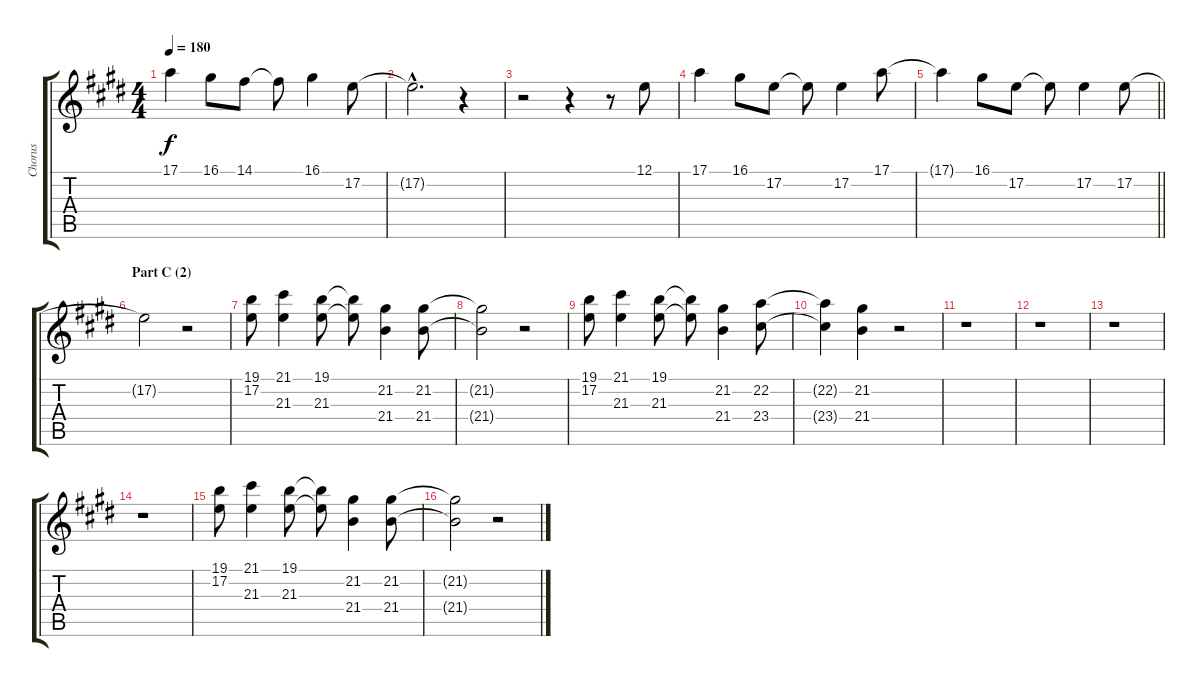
\track ("Chorus" "Chorus") {instrument trumpet}
\staff {score tabs}
\tuning (E4 B3 G3 D3 A2 E2) {hide}
\ts (4 4)
\tempo 180
\clef g2
\ks e
17.1{t}.4{dy f} 16.1.8 14.1.8 14.1{t}.8 16.1.4 17.2.8 |
17.2{hac t}.2{d} r.4 |
r.2 r.4 r.8 12.1.8 |
17.1.4 16.1.8 17.2.8 17.2{t}.8 17.2.4 17.1.8 |
\barLineRight lightlight
17.1{t}.4 16.1.8 17.2.8 17.2{t}.8 17.2.4 17.2.8 |
\section ("" "Part C (2)")
17.2{t}.2 r.2 |
(19.1 17.2).8 (21.1 21.3).4 (19.1 21.3).8 (19.1{t} 21.3{t}).8 (21.2 21.4).4 (21.2 21.4).8 |
(21.2{t} 21.4{t}).2 r.2 |
(19.1 17.2).8 (21.1 21.3).4 (19.1 21.3).8 (19.1{t} 21.3{t}).8 (21.2 21.4).4 (22.2 23.4).8 |
(22.2{t} 23.4{t}).4 (21.2 21.4).4 r.2 |
r.1 |
r.1 |
r.1 |
r.1 |
(19.1 17.2).8 (21.1 21.3).4 (19.1 21.3).8 (19.1{t} 21.3{t}).8 (21.2 21.4).4 (21.2 21.4).8 |
(21.2{t} 21.4{t}).2 r.2
